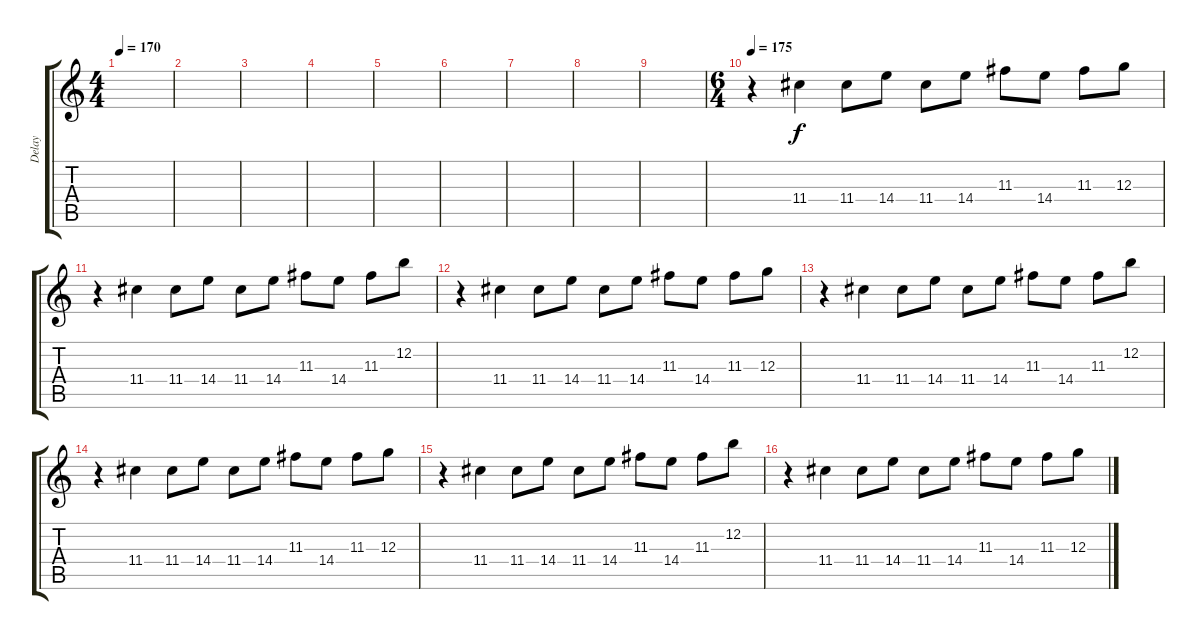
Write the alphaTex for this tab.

\track ("Delay" "Delay") {instrument distortionguitar}
\staff {score tabs}
\tuning (E4 B3 G3 D3 A2 E2) {hide}
\ts (4 4)
\tempo 170
\clef g2
\ks c
|
|
|
|
|
|
|
|
|
\ts (6 4)
\tempo 175
r.4 11.4.4 11.4.8 14.4.8 11.4.8 14.4.8 11.3.8 14.4.8 11.3.8 12.3.8 |
r.4 11.4.4 11.4.8 14.4.8 11.4.8 14.4.8 11.3.8 14.4.8 11.3.8 12.2.8 |
r.4 11.4.4 11.4.8 14.4.8 11.4.8 14.4.8 11.3.8 14.4.8 11.3.8 12.3.8 |
r.4 11.4.4 11.4.8 14.4.8 11.4.8 14.4.8 11.3.8 14.4.8 11.3.8 12.2.8 |
r.4 11.4.4 11.4.8 14.4.8 11.4.8 14.4.8 11.3.8 14.4.8 11.3.8 12.3.8 |
r.4 11.4.4 11.4.8 14.4.8 11.4.8 14.4.8 11.3.8 14.4.8 11.3.8 12.2.8 |
r.4 11.4.4 11.4.8 14.4.8 11.4.8 14.4.8 11.3.8 14.4.8 11.3.8 12.3.8
